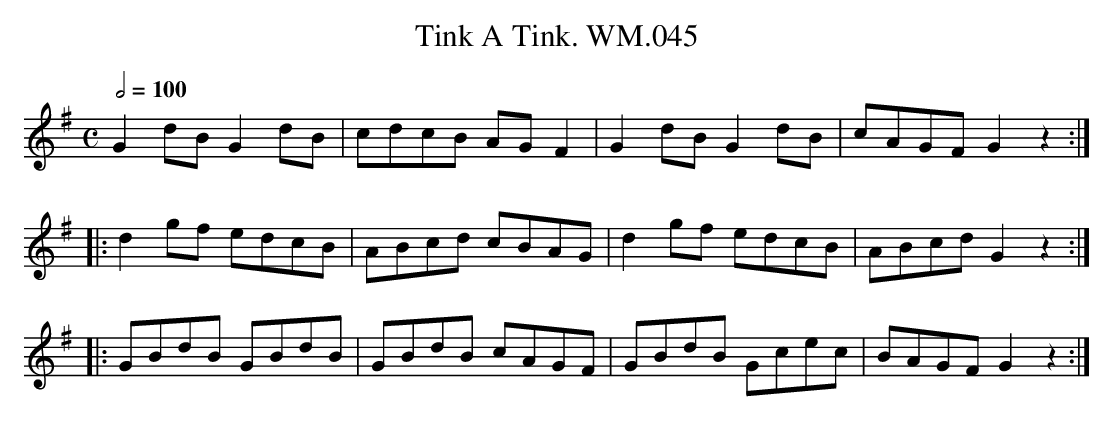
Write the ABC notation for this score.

X:1
T:Tink A Tink. WM.045
M:C
L:1/8
Q:1/2=100
K:G
G2dBG2dB|cdcB AGF2|G2dBG2dB|cAGFG2z2:|
|:d2gf edcB|ABcd cBAG|d2gf edcB|ABcdG2z2:|
|:GBdB GBdB|GBdB cAGF|GBdB Gcec|BAGFG2z2:|
